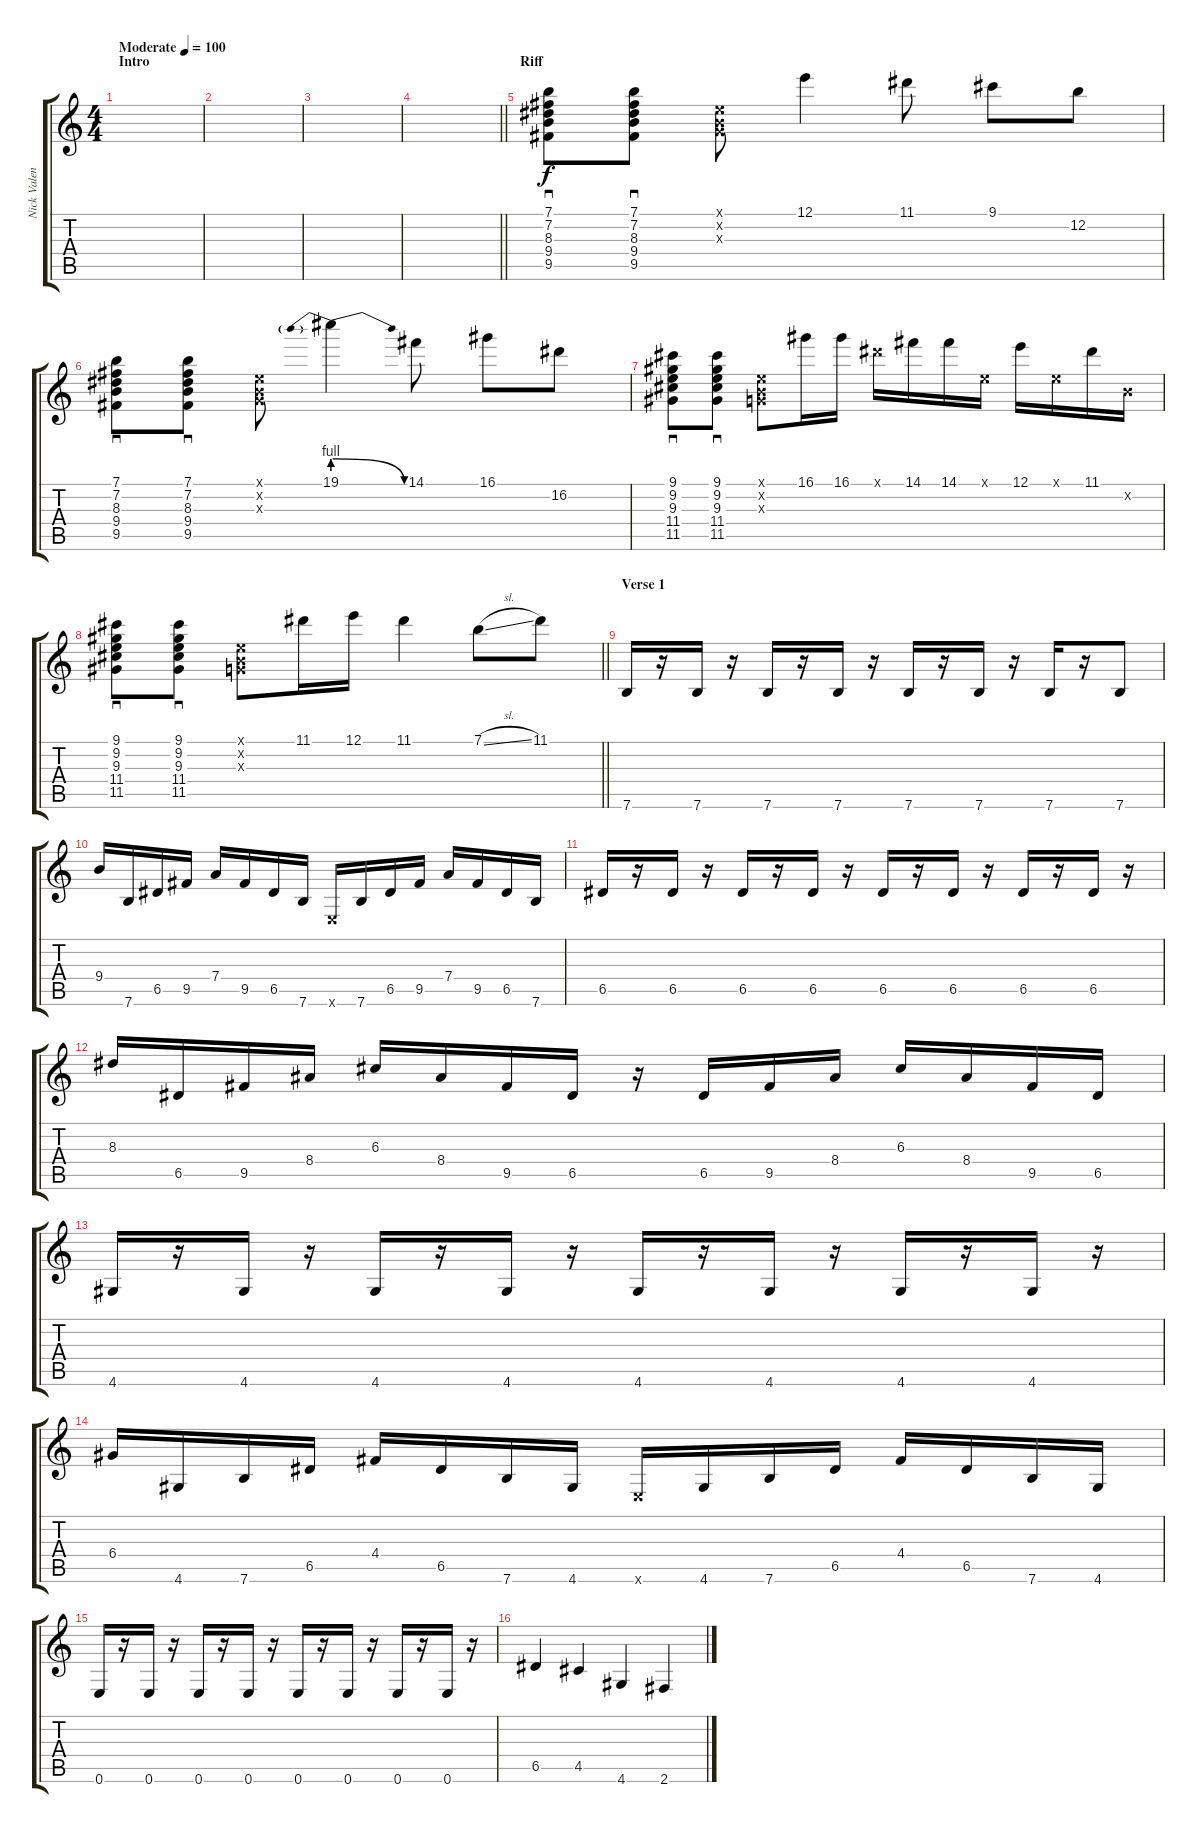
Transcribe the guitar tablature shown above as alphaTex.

\track ("Nick Valensi" "Nick Valen") {instrument overdrivenguitar}
\staff {score tabs}
\tuning (E4 B3 G3 D3 A2 E2) {hide}
\ts (4 4)
\section ("" "Intro")
\tempo (100 "Moderate")
\clef g2
\ks c
|
|
|
\barLineRight lightlight
|
\section ("" "Riff")
(7.1 7.2 8.3 9.4 9.5).8{sd} (7.1 7.2 8.3 9.4 9.5).8{sd} (0.1{x} 0.2{x} 0.3{x}).8 12.1.4 11.1.8 9.1.8 12.2.8 |
(7.1 7.2 8.3 9.4 9.5).8{sd} (7.1 7.2 8.3 9.4 9.5).8{sd} (0.1{x} 0.2{x} 0.3{x}).8 19.1{be (prebendrelease 0 4 60 0)}.4 14.1.8 16.1.8 16.2.8 |
(9.1 9.2 9.3 11.4 11.5).8{sd} (9.1 9.2 9.3 11.4 11.5).8{sd} (0.1{x} 0.2{x} 0.3{x}).8 16.1.16 16.1.16 11.1{x}.16 14.1.16 14.1.16 0.1{x}.16 12.1.16 0.1{x}.16 11.1.16 0.2{x}.16 |
\barLineRight lightlight
(9.1 9.2 9.3 11.4 11.5).8{sd} (9.1 9.2 9.3 11.4 11.5).8{sd} (0.1{x} 0.2{x} 0.3{x}).8 11.1.16 12.1.16 11.1.4 7.1{sl}.8 11.1.8 |
\section ("" "Verse 1")
7.6.16 r.16 7.6.16 r.16 7.6.16 r.16 7.6.16 r.16 7.6.16 r.16 7.6.16 r.16 7.6.16 r.16 7.6.8 |
9.4.16 7.6.16 6.5.16 9.5.16 7.4.16 9.5.16 6.5.16 7.6.16 0.6{x}.16 7.6.16 6.5.16 9.5.16 7.4.16 9.5.16 6.5.16 7.6.16 |
6.5.16 r.16 6.5.16 r.16 6.5.16 r.16 6.5.16 r.16 6.5.16 r.16 6.5.16 r.16 6.5.16 r.16 6.5.16 r.16 |
8.3.16 6.5.16 9.5.16 8.4.16 6.3.16 8.4.16 9.5.16 6.5.16 r.16 6.5.16 9.5.16 8.4.16 6.3.16 8.4.16 9.5.16 6.5.16 |
4.6.16 r.16 4.6.16 r.16 4.6.16 r.16 4.6.16 r.16 4.6.16 r.16 4.6.16 r.16 4.6.16 r.16 4.6.16 r.16 |
6.4.16 4.6.16 7.6.16 6.5.16 4.4.16 6.5.16 7.6.16 4.6.16 0.6{x}.16 4.6.16 7.6.16 6.5.16 4.4.16 6.5.16 7.6.16 4.6.16 |
0.6.16 r.16 0.6.16 r.16 0.6.16 r.16 0.6.16 r.16 0.6.16 r.16 0.6.16 r.16 0.6.16 r.16 0.6.16 r.16 |
6.5.4 4.5.4 4.6.4 2.6.4
